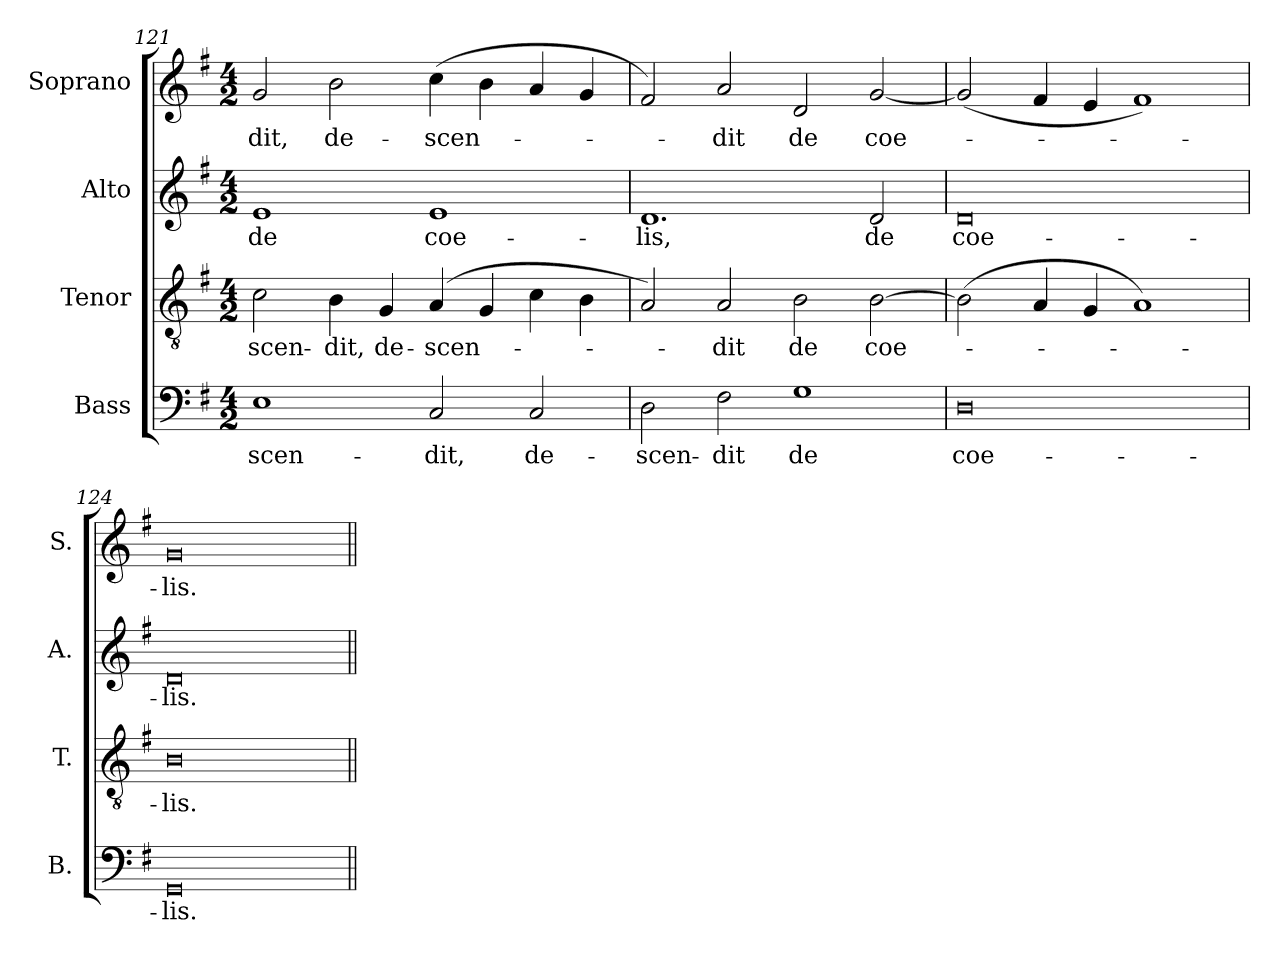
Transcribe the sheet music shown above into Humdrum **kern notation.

**kern	**text	**kern	**text	**kern	**text	**kern	**text
*part4	*part4	*part3	*part3	*part2	*part2	*part1	*part1
*staff4	*staff4	*staff3	*staff3	*staff2	*staff2	*staff1	*staff1
*I"Bass	*	*I"Tenor	*	*I"Alto	*	*I"Soprano	*
*I'B.	*	*I'T.	*	*I'A.	*	*I'S.	*
*clefF4	*	*clefGv2	*	*clefG2	*	*clefG2	*
*	*	*ITrd7c12	*	*	*	*	*
*k[f#]	*	*k[f#]	*	*k[f#]	*	*k[f#]	*
*G:	*	*G:	*	*G:	*	*G:	*
*M4/2	*	*M4/2	*	*M4/2	*	*M4/2	*
=121	=121	=121	=121	=121	=121	=121	=121
!	!LO:LY:b:color=#000000	!	!	!	!	!	!
!	!	!	!LO:LY:b:color=#000000	!	!	!	!
!	!	!	!	!	!LO:LY:b:color=#000000	!	!
!	!	!	!	!	!	!	!LO:LY:b:color=#000000
1Ei	-scen-	2Ci\	-scen-	1ei	de	2gi/	-dit,
!	!	!	!LO:LY:b:color=#000000	!	!	!	!
!	!	!	!	!	!	!	!LO:LY:b:color=#000000
.	.	4BBi\	-dit,	.	.	2bi\	de-
!	!	!	!LO:LY:b:color=#000000	!	!	!	!
.	.	4GGi/	de-	.	.	.	.
!	!LO:LY:b:color=#000000	!	!	!	!	!	!
!	!	!	!LO:LY:b:color=#000000	!	!	!	!
!	!	!	!	!	!LO:LY:b:color=#000000	!	!
!	!	!	!	!	!	!	!LO:LY:b:color=#000000
2Ci/	-dit,	(4AAi/	-scen-	1ei	coe-	(4cci\	-scen-
.	.	4GGi/	.	.	.	4bi\	.
!	!LO:LY:b:color=#000000	!	!	!	!	!	!
2Ci/	de-	4Ci\	.	.	.	4ai/	.
.	.	4BBi\	.	.	.	4gi/	.
=122	=122	=122	=122	=122	=122	=122	=122
!	!LO:LY:b:color=#000000	!	!	!	!	!	!
!	!	!	!	!	!LO:LY:b:color=#000000	!	!
2Di\	-scen-	2AAi/)	.	1.di	-lis,	2f#i/)	.
!	!LO:LY:b:color=#000000	!	!	!	!	!	!
!	!	!	!LO:LY:b:color=#000000	!	!	!	!
!	!	!	!	!	!	!	!LO:LY:b:color=#000000
2F#i\	-dit	2AAi/	-dit	.	.	2ai/	-dit
!	!LO:LY:b:color=#000000	!	!	!	!	!	!
!	!	!	!LO:LY:b:color=#000000	!	!	!	!
!	!	!	!	!	!	!	!LO:LY:b:color=#000000
1Gi	de	2BBi\	de	.	.	2di/	de
!	!	!	!LO:LY:b:color=#000000	!	!	!	!
!	!	!	!	!	!LO:LY:b:color=#000000	!	!
!	!	!	!	!	!	!	!LO:LY:b:color=#000000
.	.	[2BBi\	coe-	2di/	de	[2gi/	coe-
=123	=123	=123	=123	=123	=123	=123	=123
!	!LO:LY:b:color=#000000	!	!	!	!	!	!
!	!	!	!	!	!LO:LY:b:color=#000000	!	!
0Di	coe-	(2BBi\]	.	0di	coe-	(2gi/]	.
.	.	4AAi/	.	.	.	4f#i/	.
.	.	4GGi/	.	.	.	4ei/	.
.	.	1AAi)	.	.	.	1f#i)	.
=124	=124	=124	=124	=124	=124	=124	=124
!	!LO:LY:b:color=#000000	!	!	!	!	!	!
!	!	!	!LO:LY:b:color=#000000	!	!	!	!
!	!	!	!	!	!LO:LY:b:color=#000000	!	!
!	!	!	!	!	!	!	!LO:LY:b:color=#000000
0GGi	-lis.	0BBi	-lis.	0di	-lis.	0gi	-lis.
=||	=||	=||	=||	=||	=||	=||	=||
*-	*-	*-	*-	*-	*-	*-	*-
